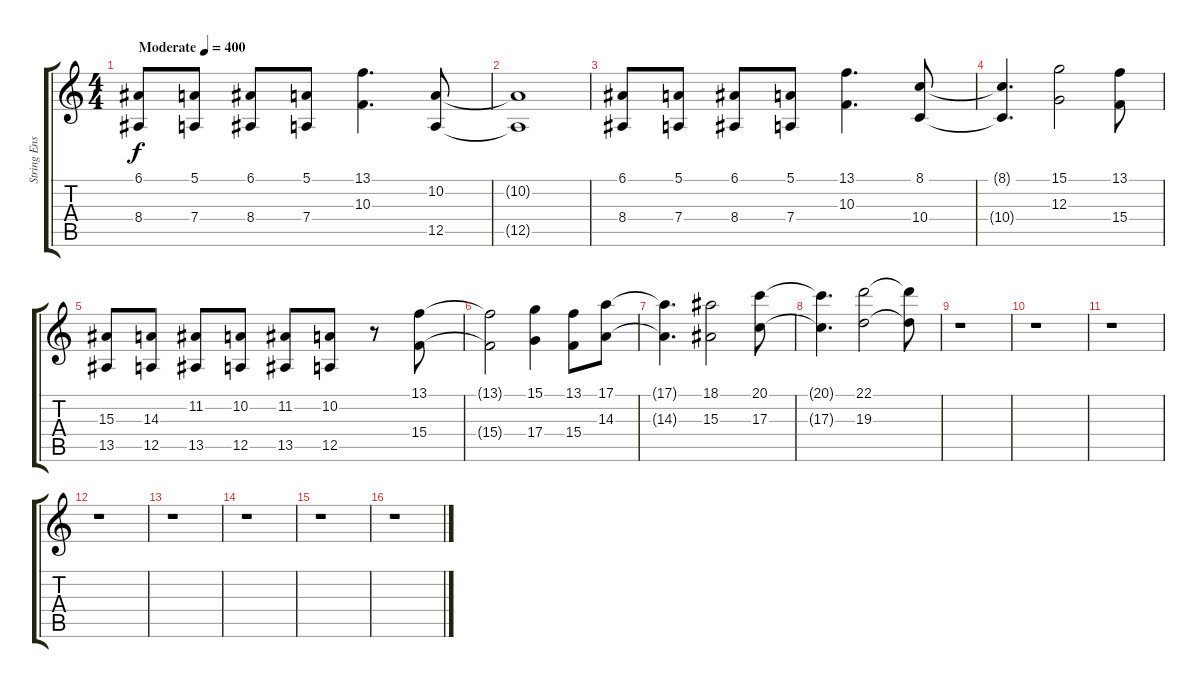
\track ("String Ensemble 1" "String Ens") {instrument stringensemble1}
\staff {score tabs}
\tuning (E4 B3 G3 D3 A2 E2) {hide}
\ts (4 4)
\tempo (400 "Moderate")
\tempo 130
\tempo (400 "Moderate")
\clef g2
\ks c
(6.1 8.4).8{dy f instrument stringensemble1} (5.1 7.4).8 (6.1 8.4).8 (5.1 7.4).8 (13.1 10.3).4{d} (10.2 12.5).8 |
(10.2{t} 12.5{t}).1 |
(6.1 8.4).8 (5.1 7.4).8 (6.1 8.4).8 (5.1 7.4).8 (13.1 10.3).4{d} (8.1 10.4).8 |
(8.1{t} 10.4{t}).4{d} (15.1 12.3).2 (13.1 15.4).8 |
(15.3 13.5).8 (14.3 12.5).8 (11.2 13.5).8 (10.2 12.5).8 (11.2 13.5).8 (10.2 12.5).8 r.8 (13.1 15.4).8 |
(13.1{t} 15.4{t}).2 (15.1 17.4).4 (13.1 15.4).8 (17.1 14.3).8 |
(17.1{t} 14.3{t}).4{d} (18.1 15.3).2 (20.1 17.3).8 |
(20.1{t} 17.3{t}).4{d} (22.1 19.3).2 (22.1{t} 19.3{t}).8 |
r.1 |
r.1 |
r.1 |
r.1 |
r.1 |
r.1 |
r.1 |
r.1
